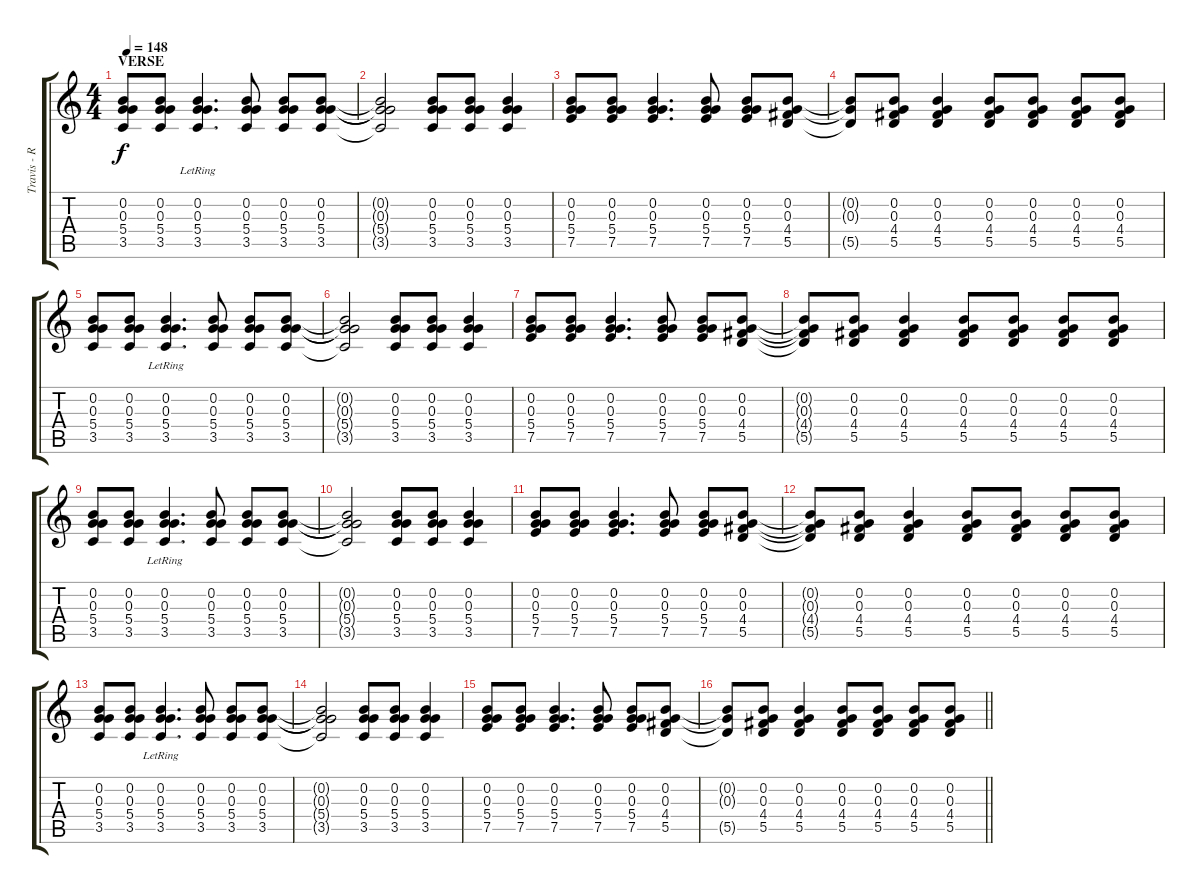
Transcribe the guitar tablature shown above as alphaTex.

\track ("Travis - Rythym Guitar" "Travis - R") {instrument acousticguitarnylon}
\staff {score tabs}
\tuning (E4 B3 G3 D3 A2 E2) {hide}
\ts (4 4)
\section ("" "VERSE")
\tempo 148
\clef g2
\ks c
(0.2 0.3 5.4 3.5).8{dy f} (0.2 0.3 5.4 3.5).8 (0.2{lr} 0.3{lr} 5.4{lr} 3.5{lr}).4{d} (0.2 0.3 5.4 3.5).8 (0.2 0.3 5.4 3.5).8 (0.2 0.3 5.4 3.5).8 |
(0.2{t} 0.3{t} 5.4{t} 3.5{t}).2 (0.2 0.3 5.4 3.5).8 (0.2 0.3 5.4 3.5).8 (0.2 0.3 5.4 3.5).4 |
(0.2 0.3 5.4 7.5).8 (0.2 0.3 5.4 7.5).8 (0.2 0.3 5.4 7.5).4{d} (0.2 0.3 5.4 7.5).8 (0.2 0.3 5.4 7.5).8 (0.2 0.3 4.4 5.5).8 |
(0.2{t} 0.3{t} 5.5{t}).8 (0.2 0.3 4.4 5.5).8 (0.2 0.3 4.4 5.5).4 (0.2 0.3 4.4 5.5).8 (0.2 0.3 4.4 5.5).8 (0.2 0.3 4.4 5.5).8 (0.2 0.3 4.4 5.5).8 |
(0.2 0.3 5.4 3.5).8 (0.2 0.3 5.4 3.5).8 (0.2{lr} 0.3{lr} 5.4{lr} 3.5{lr}).4{d} (0.2 0.3 5.4 3.5).8 (0.2 0.3 5.4 3.5).8 (0.2 0.3 5.4 3.5).8 |
(0.2{t} 0.3{t} 5.4{t} 3.5{t}).2 (0.2 0.3 5.4 3.5).8 (0.2 0.3 5.4 3.5).8 (0.2 0.3 5.4 3.5).4 |
(0.2 0.3 5.4 7.5).8 (0.2 0.3 5.4 7.5).8 (0.2 0.3 5.4 7.5).4{d} (0.2 0.3 5.4 7.5).8 (0.2 0.3 5.4 7.5).8 (0.2 0.3 4.4 5.5).8 |
(0.2{t} 0.3{t} 4.4{t} 5.5{t}).8 (0.2 0.3 4.4 5.5).8 (0.2 0.3 4.4 5.5).4 (0.2 0.3 4.4 5.5).8 (0.2 0.3 4.4 5.5).8 (0.2 0.3 4.4 5.5).8 (0.2 0.3 4.4 5.5).8 |
(0.2 0.3 5.4 3.5).8 (0.2 0.3 5.4 3.5).8 (0.2{lr} 0.3{lr} 5.4{lr} 3.5{lr}).4{d} (0.2 0.3 5.4 3.5).8 (0.2 0.3 5.4 3.5).8 (0.2 0.3 5.4 3.5).8 |
(0.2{t} 0.3{t} 5.4{t} 3.5{t}).2 (0.2 0.3 5.4 3.5).8 (0.2 0.3 5.4 3.5).8 (0.2 0.3 5.4 3.5).4 |
(0.2 0.3 5.4 7.5).8 (0.2 0.3 5.4 7.5).8 (0.2 0.3 5.4 7.5).4{d} (0.2 0.3 5.4 7.5).8 (0.2 0.3 5.4 7.5).8 (0.2 0.3 4.4 5.5).8 |
(0.2{t} 0.3{t} 4.4{t} 5.5{t}).8 (0.2 0.3 4.4 5.5).8 (0.2 0.3 4.4 5.5).4 (0.2 0.3 4.4 5.5).8 (0.2 0.3 4.4 5.5).8 (0.2 0.3 4.4 5.5).8 (0.2 0.3 4.4 5.5).8 |
(0.2 0.3 5.4 3.5).8 (0.2 0.3 5.4 3.5).8 (0.2{lr} 0.3{lr} 5.4{lr} 3.5{lr}).4{d} (0.2 0.3 5.4 3.5).8 (0.2 0.3 5.4 3.5).8 (0.2 0.3 5.4 3.5).8 |
(0.2{t} 0.3{t} 5.4{t} 3.5{t}).2 (0.2 0.3 5.4 3.5).8 (0.2 0.3 5.4 3.5).8 (0.2 0.3 5.4 3.5).4 |
(0.2 0.3 5.4 7.5).8 (0.2 0.3 5.4 7.5).8 (0.2 0.3 5.4 7.5).4{d} (0.2 0.3 5.4 7.5).8 (0.2 0.3 5.4 7.5).8 (0.2 0.3 4.4 5.5).8 |
\barLineRight lightlight
(0.2{t} 0.3{t} 5.5{t}).8 (0.2 0.3 4.4 5.5).8 (0.2 0.3 4.4 5.5).4 (0.2 0.3 4.4 5.5).8 (0.2 0.3 4.4 5.5).8 (0.2 0.3 4.4 5.5).8 (0.2 0.3 4.4 5.5).8
